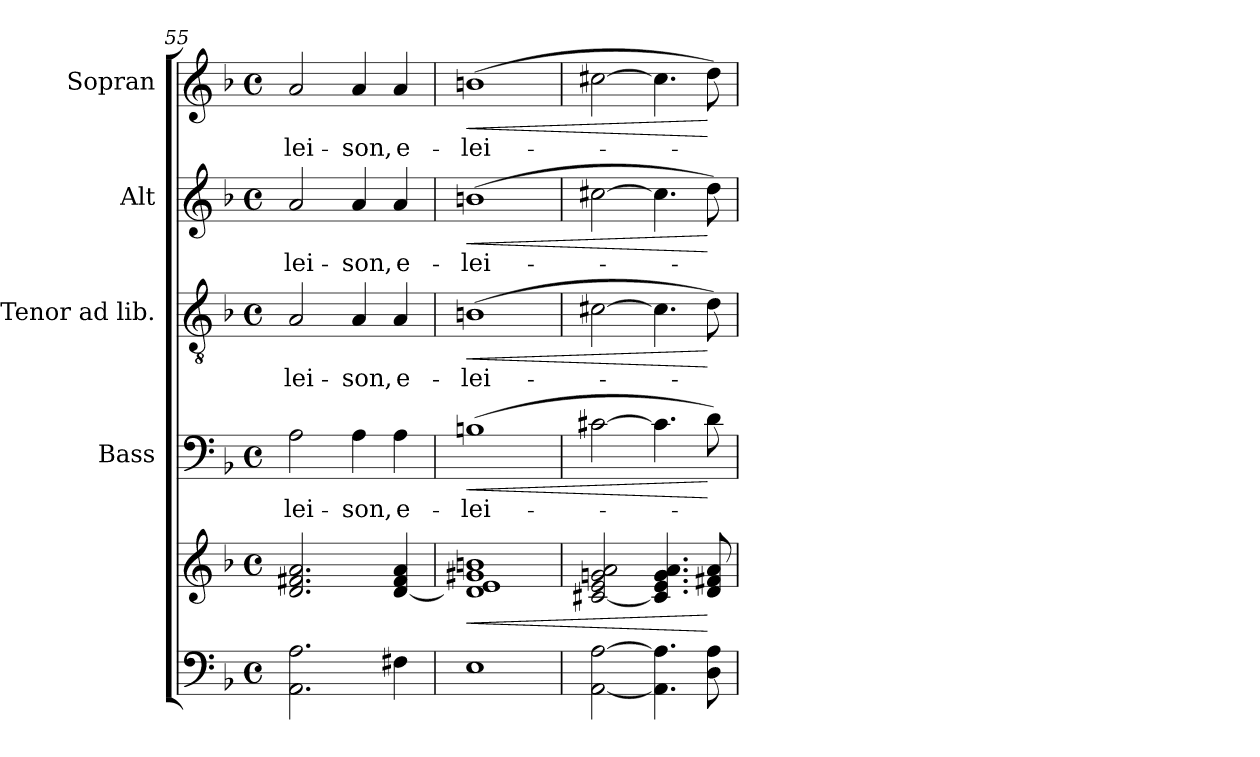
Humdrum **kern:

**kern	**kern	**dynam	**kern	**text	**dynam	**kern	**text	**dynam	**kern	**text	**dynam	**kern	**text	**dynam
*part5	*part5	*part5	*part4	*part4	*part4	*part3	*part3	*part3	*part2	*part2	*part2	*part1	*part1	*part1
*staff6	*staff5	*staff5/6	*staff4	*staff4	*staff4	*staff3	*staff3	*staff3	*staff2	*staff2	*staff2	*staff1	*staff1	*staff1
*	*	*	*I"Bass	*	*	*I"Tenor ad lib.	*	*	*I"Alt	*	*	*I"Sopran	*	*
*	*	*	*I'B.	*	*	*I'T.	*	*	*I'A.	*	*	*I'S.	*	*
!!LO:LB:g=z
*clefF4	*clefG2	*	*clefF4	*	*	*clefGv2	*	*	*clefG2	*	*	*clefG2	*	*
*k[b-]	*k[b-]	*	*k[b-]	*	*	*k[b-]	*	*	*k[b-]	*	*	*k[b-]	*	*
*F:	*F:	*	*F:	*	*	*F:	*	*	*F:	*	*	*F:	*	*
*M4/4	*M4/4	*	*M4/4	*	*	*M4/4	*	*	*M4/4	*	*	*M4/4	*	*
*met(c)	*met(c)	*	*met(c)	*	*	*met(c)	*	*	*met(c)	*	*	*met(c)	*	*
=55	=55	=55	=55	=55	=55	=55	=55	=55	=55	=55	=55	=55	=55	=55
!	!	!	!	!LO:LY:b	!	!	!LO:LY:b	!	!	!LO:LY:b	!	!	!LO:LY:b	!
2.AA\ 2.A\	2.d/ 2.f#X/ 2.a/	.	2A\	-lei-	.	2A/	-lei-	.	2a/	-lei-	.	2a/	-lei-	.
!	!	!	!	!LO:LY:b	!	!	!LO:LY:b	!	!	!LO:LY:b	!	!	!LO:LY:b	!
.	.	.	4A\	-son,	.	4A/	-son,	.	4a/	-son,	.	4a/	-son,	.
!	!	!	!	!LO:LY:b	!	!	!LO:LY:b	!	!	!LO:LY:b	!	!	!LO:LY:b	!
4F#X\	[4d/ 4f#/ 4a/	.	4A\	e-	.	4A/	e-	.	4a/	e-	.	4a/	e-	.
=56	=56	=56	=56	=56	=56	=56	=56	=56	=56	=56	=56	=56	=56	=56
!	!	!LO:HP:b	!	!LO:LY:b	!LO:HP:b	!	!LO:LY:b	!LO:HP:b	!	!LO:LY:b	!LO:HP:b	!	!LO:LY:b	!LO:HP:b
1E	1d] 1e 1g#X 1bn	<	(>1Bn	-lei-	<	(>1Bn	-lei-	<	(>1bn	-lei-	<	(>1bn	-lei-	<
=57	=57	=57	=57	=57	=57	=57	=57	=57	=57	=57	=57	=57	=57	=57
[2AA\ [2A\	[2c#X/ 2e/ 2gn/ 2a/	.	[2c#X\	.	.	[2c#X\	.	.	[2cc#X\	.	.	[2cc#X\	.	.
4.AA\] 4.A\]	4.c#/] 4.e/ 4.g/ 4.a/	.	4.c#\]	.	.	4.c#\]	.	.	4.cc#\]	.	.	4.cc#\]	.	.
8D\ 8A\	8d/ 8f#X/ 8a/	[	8d\)	.	[	8d\)	.	[	8dd\)	.	[	8dd\)	.	[
=	=	=	=	=	=	=	=	=	=	=	=	=	=	=
*-	*-	*-	*-	*-	*-	*-	*-	*-	*-	*-	*-	*-	*-	*-
